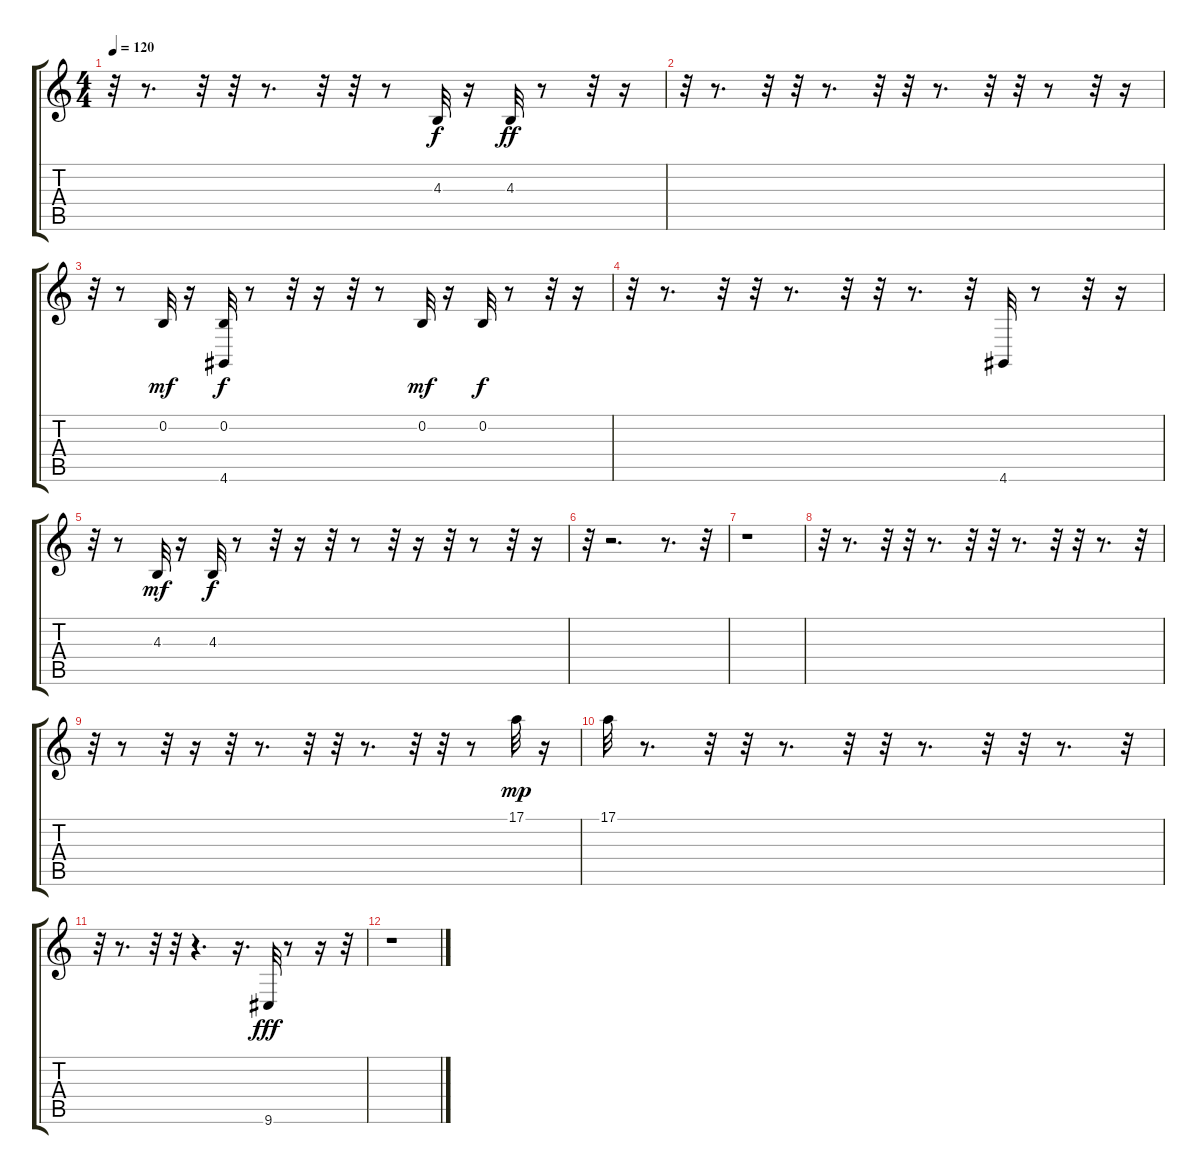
\track "" {instrument acousticgrandpiano}
\staff {score tabs}
\tuning (E4 B3 G3 D3 A2 E2) {hide}
\ts (4 4)
\tempo 120
\clef g2
\ks c
r.32{dy fff} r.8{d} r.32 r.32 r.8{d} r.32 r.32 r.8 4.3.32{dy f} r.16 4.3.32{dy ff} r.8 r.32 r.16 |
r.32 r.8{d} r.32 r.32 r.8{d} r.32 r.32 r.8{d} r.32 r.32 r.8 r.32 r.16 |
r.32 r.8 0.2.32{dy mf} r.16 (0.2 4.6).32{dy f} r.8 r.32 r.16 r.32 r.8 0.2.32{dy mf} r.16 0.2.32{dy f} r.8 r.32 r.16 |
r.32 r.8{d} r.32 r.32 r.8{d} r.32 r.32 r.8{d} r.32 4.6.32 r.8 r.32 r.16 |
r.32 r.8 4.3.32{dy mf} r.16 4.3.32{dy f} r.8 r.32 r.16 r.32 r.8 r.32 r.16 r.32 r.8 r.32 r.16 |
r.32 r.2{d} r.8{d} r.32 |
r.1 |
r.32 r.8{d} r.32 r.32 r.8{d} r.32 r.32 r.8{d} r.32 r.32 r.8{d} r.32 |
r.32 r.8 r.32 r.16 r.32 r.8{d} r.32 r.32 r.8{d} r.32 r.32 r.8 17.1.32{dy mp} r.16 |
17.1.32 r.8{d} r.32 r.32 r.8{d} r.32 r.32 r.8{d} r.32 r.32 r.8{d} r.32 |
r.32 r.8{d} r.32 r.32 r.4{d} r.16{d} 9.6.32{dy fff} r.8 r.16 r.32 |
r.1
